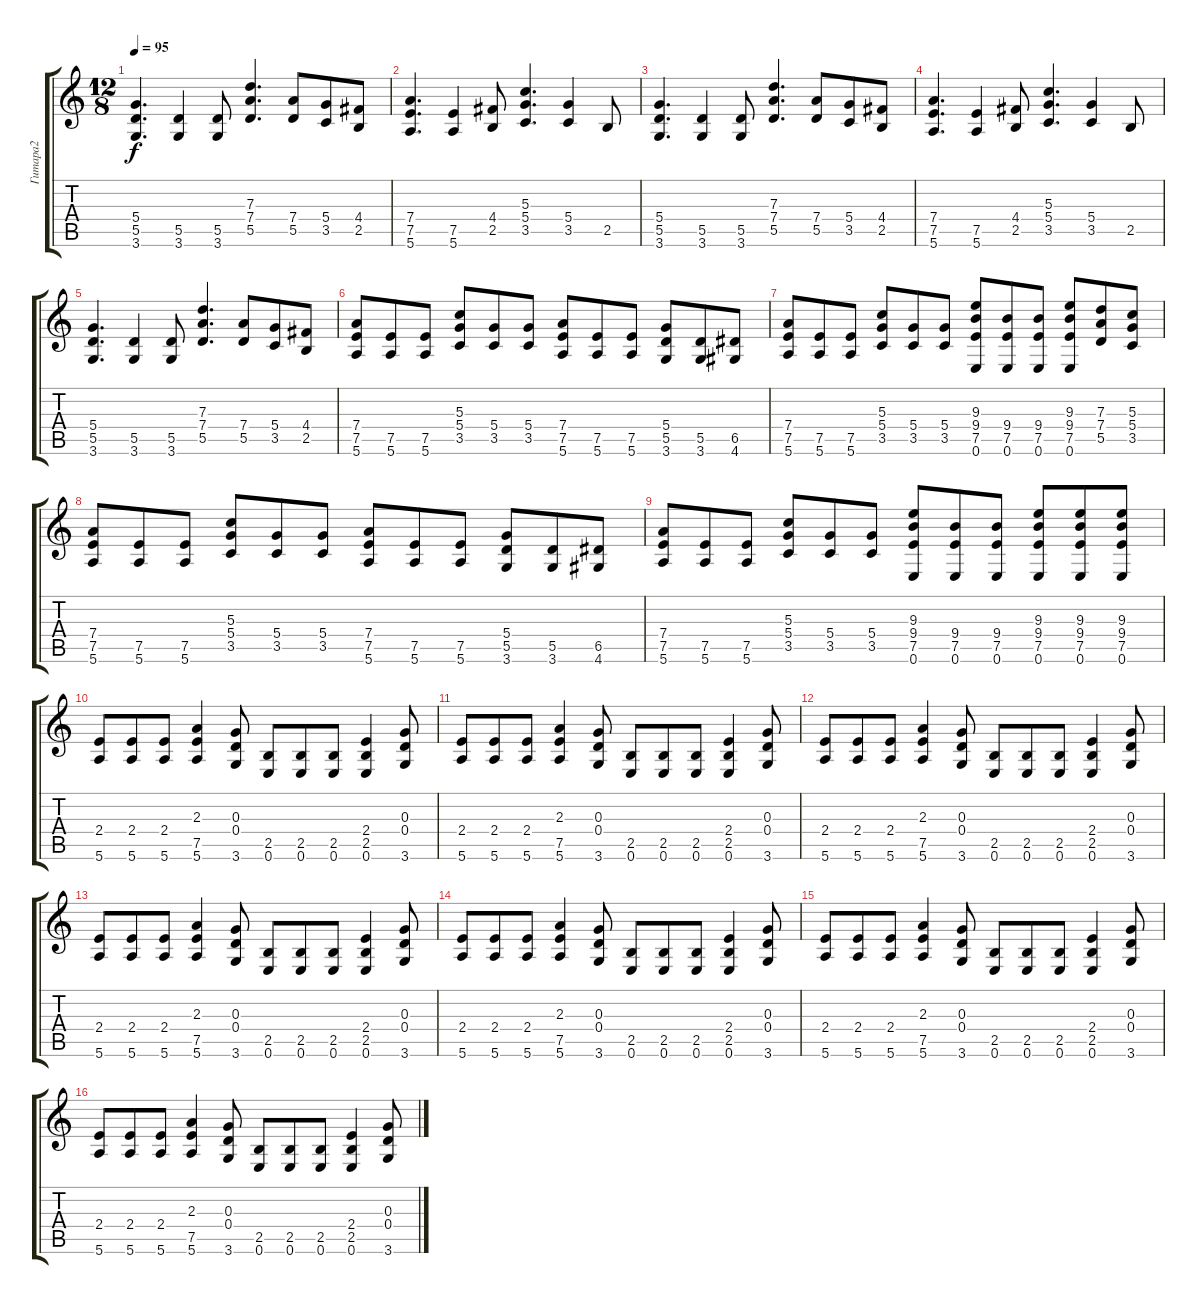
\track ("Гитара2" "Гитара2") {instrument overdrivenguitar}
\staff {score tabs}
\tuning (E4 B3 G3 D3 A2 E2) {hide}
\ts (12 8)
\tempo 95
\clef g2
\ks c
(5.4 5.5 3.6).4{d dy f} (5.5 3.6).4 (5.5 3.6).8 (7.3 7.4 5.5).4{d} (7.4 5.5).8 (5.4 3.5).8 (4.4 2.5).8 |
(7.4 7.5 5.6).4{d} (7.5 5.6).4 (4.4 2.5).8 (5.3 5.4 3.5).4{d} (5.4 3.5).4 2.5.8 |
(5.4 5.5 3.6).4{d} (5.5 3.6).4 (5.5 3.6).8 (7.3 7.4 5.5).4{d} (7.4 5.5).8 (5.4 3.5).8 (4.4 2.5).8 |
(7.4 7.5 5.6).4{d} (7.5 5.6).4 (4.4 2.5).8 (5.3 5.4 3.5).4{d} (5.4 3.5).4 2.5.8 |
(5.4 5.5 3.6).4{d} (5.5 3.6).4 (5.5 3.6).8 (7.3 7.4 5.5).4{d} (7.4 5.5).8 (5.4 3.5).8 (4.4 2.5).8 |
(7.4 7.5 5.6).8 (7.5 5.6).8 (7.5 5.6).8 (5.3 5.4 3.5).8 (5.4 3.5).8 (5.4 3.5).8 (7.4 7.5 5.6).8 (7.5 5.6).8 (7.5 5.6).8 (5.4 5.5 3.6).8 (5.5 3.6).8 (6.5 4.6).8 |
(7.4 7.5 5.6).8 (7.5 5.6).8 (7.5 5.6).8 (5.3 5.4 3.5).8 (5.4 3.5).8 (5.4 3.5).8 (9.3 9.4 7.5 0.6).8 (9.4 7.5 0.6).8 (9.4 7.5 0.6).8 (9.3 9.4 7.5 0.6).8 (7.3 7.4 5.5).8 (5.3 5.4 3.5).8 |
(7.4 7.5 5.6).8 (7.5 5.6).8 (7.5 5.6).8 (5.3 5.4 3.5).8 (5.4 3.5).8 (5.4 3.5).8 (7.4 7.5 5.6).8 (7.5 5.6).8 (7.5 5.6).8 (5.4 5.5 3.6).8 (5.5 3.6).8 (6.5 4.6).8 |
(7.4 7.5 5.6).8 (7.5 5.6).8 (7.5 5.6).8 (5.3 5.4 3.5).8 (5.4 3.5).8 (5.4 3.5).8 (9.3 9.4 7.5 0.6).8 (9.4 7.5 0.6).8 (9.4 7.5 0.6).8 (9.3 9.4 7.5 0.6).8 (9.3 9.4 7.5 0.6).8 (9.3 9.4 7.5 0.6).8 |
(2.4 5.6).8 (2.4 5.6).8 (2.4 5.6).8 (2.3 7.5 5.6).4 (0.3 0.4 3.6).8 (2.5 0.6).8 (2.5 0.6).8 (2.5 0.6).8 (2.4 2.5 0.6).4 (0.3 0.4 3.6).8 |
(2.4 5.6).8 (2.4 5.6).8 (2.4 5.6).8 (2.3 7.5 5.6).4 (0.3 0.4 3.6).8 (2.5 0.6).8 (2.5 0.6).8 (2.5 0.6).8 (2.4 2.5 0.6).4 (0.3 0.4 3.6).8 |
(2.4 5.6).8 (2.4 5.6).8 (2.4 5.6).8 (2.3 7.5 5.6).4 (0.3 0.4 3.6).8 (2.5 0.6).8 (2.5 0.6).8 (2.5 0.6).8 (2.4 2.5 0.6).4 (0.3 0.4 3.6).8 |
(2.4 5.6).8 (2.4 5.6).8 (2.4 5.6).8 (2.3 7.5 5.6).4 (0.3 0.4 3.6).8 (2.5 0.6).8 (2.5 0.6).8 (2.5 0.6).8 (2.4 2.5 0.6).4 (0.3 0.4 3.6).8 |
(2.4 5.6).8 (2.4 5.6).8 (2.4 5.6).8 (2.3 7.5 5.6).4 (0.3 0.4 3.6).8 (2.5 0.6).8 (2.5 0.6).8 (2.5 0.6).8 (2.4 2.5 0.6).4 (0.3 0.4 3.6).8 |
(2.4 5.6).8 (2.4 5.6).8 (2.4 5.6).8 (2.3 7.5 5.6).4 (0.3 0.4 3.6).8 (2.5 0.6).8 (2.5 0.6).8 (2.5 0.6).8 (2.4 2.5 0.6).4 (0.3 0.4 3.6).8 |
(2.4 5.6).8 (2.4 5.6).8 (2.4 5.6).8 (2.3 7.5 5.6).4 (0.3 0.4 3.6).8 (2.5 0.6).8 (2.5 0.6).8 (2.5 0.6).8 (2.4 2.5 0.6).4 (0.3 0.4 3.6).8
